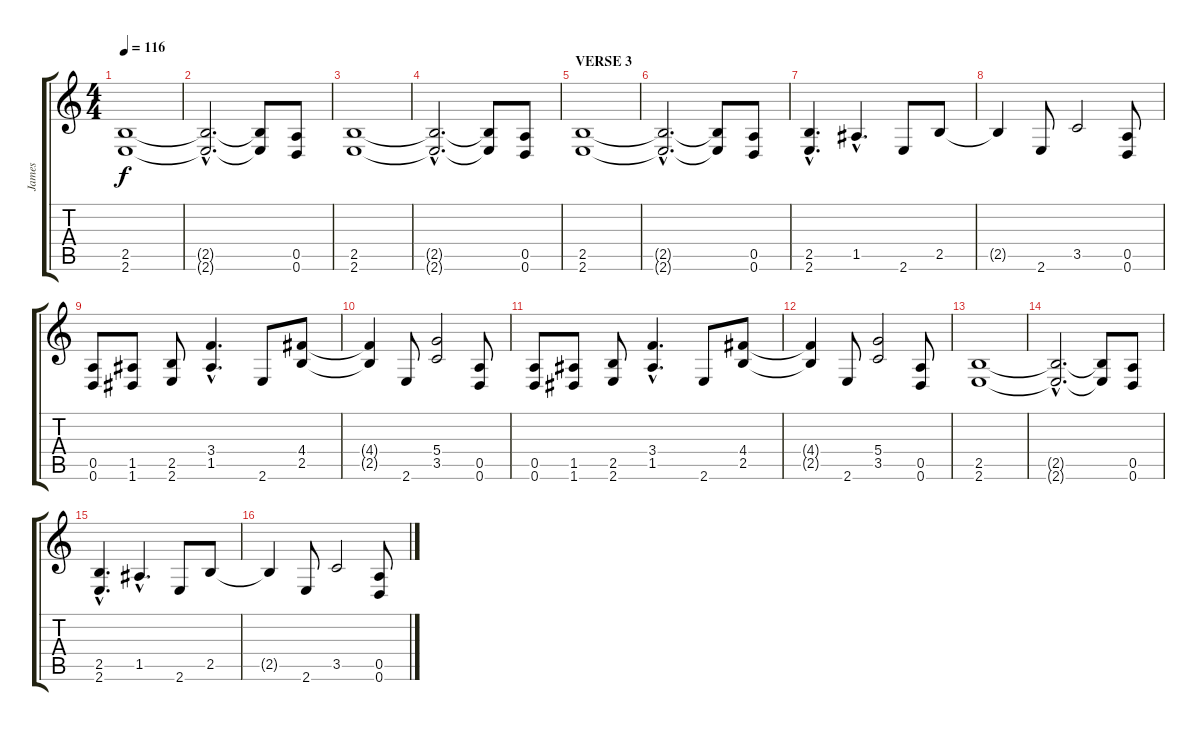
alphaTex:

\track ("James" "James") {instrument overdrivenguitar}
\staff {score tabs}
\tuning (E4 B3 G3 D3 A2 D2) {hide}
\ts (4 4)
\tempo 116
\clef g2
\ks c
(2.5 2.6).1{dy f} |
(2.5{hac t} 2.6{hac t}).2{d} (2.5{t} 2.6{t}).8 (0.5 0.6).8 |
(2.5 2.6).1 |
(2.5{hac t} 2.6{hac t}).2{d} (2.5{t} 2.6{t}).8 (0.5 0.6).8{instrument acousticguitarsteel} |
\section ("" "VERSE 3")
(2.5 2.6).1 |
(2.5{hac t} 2.6{hac t}).2{d} (2.5{t} 2.6{t}).8 (0.5 0.6).8 |
(2.5{hac} 2.6{hac}).4{d} 1.5{hac}.4{d} 2.6.8 2.5.8 |
2.5{t}.4 2.6.8 3.5.2 (0.5 0.6).8{volume 13 instrument overdrivenguitar} |
(0.5 0.6).8 (1.5 1.6).8 (2.5 2.6).8 (3.4{hac} 1.5{hac}).4{d} 2.6.8 (4.4 2.5).8 |
(4.4{t} 2.5{t}).4 2.6.8 (5.4 3.5).2 (0.5 0.6).8 |
(0.5 0.6).8 (1.5 1.6).8 (2.5 2.6).8 (3.4{hac} 1.5{hac}).4{d} 2.6.8 (4.4 2.5).8 |
(4.4{t} 2.5{t}).4 2.6.8 (5.4 3.5).2 (0.5 0.6).8{volume 12 instrument acousticguitarsteel} |
(2.5 2.6).1 |
(2.5{hac t} 2.6{hac t}).2{d} (2.5{t} 2.6{t}).8 (0.5 0.6).8 |
(2.5{hac} 2.6{hac}).4{d} 1.5{hac}.4{d} 2.6.8 2.5.8 |
2.5{t}.4 2.6.8 3.5.2 (0.5 0.6).8{volume 13 instrument overdrivenguitar}
